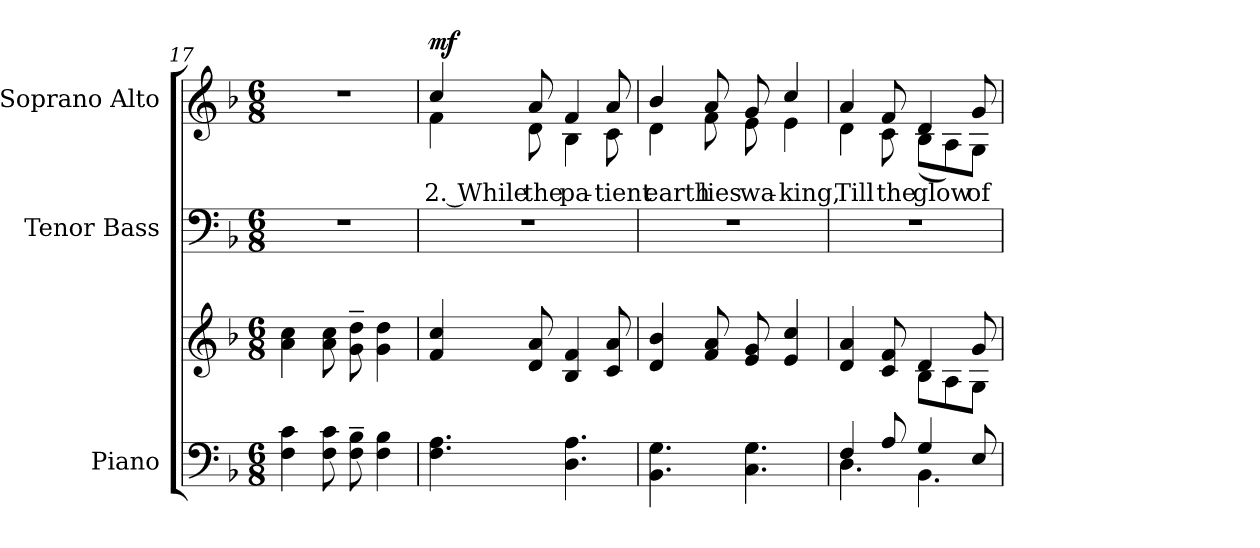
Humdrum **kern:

**kern	**kern	**kern	**kern	**text	**dynam
*part3	*part3	*part2	*part1	*part1	*part1
*staff4	*staff3	*staff2	*staff1	*staff1	*staff1
*I"Piano	*	*I"Tenor Bass	*I"Soprano Alto	*	*
*I'Pno.	*	*I'B.	*I'S.	*	*
*clefF4	*clefG2	*clefF4	*clefG2	*	*
*k[b-]	*k[b-]	*k[b-]	*k[b-]	*	*
*F:	*F:	*F:	*F:	*	*
*M6/8	*M6/8	*M6/8	*M6/8	*	*
=17	=17	=17	=17	=17	=17
!	!	!LO:N:vis=1	!LO:N:vis=1	!	!
4Fi\ 4ci	4ai\ 4cci	2.r	2.r	.	.
8Fi\ 8ci	8ai\ 8cci	.	.	.	.
8Fi\~ 8B-i~	8gi\~ 8ddi~	.	.	.	.
4Fi\ 4B-i	4gi\ 4ddi	.	.	.	.
!!LO:PB:g=z
=18	=18	=18	=18	=18	=18
!	!	!LO:N:vis=1	!	!	!
!	!	!	!	!LO:LY:b:color=#000000	!
*	*	*	*^	*	*
4.Fi\ 4.Ai	4fi/ 4cci	2.r	4cci/	4fi\	2. While	mf
!	!	!	!	!	!LO:LY:b:color=#000000	!
.	8di/ 8ai	.	8ai/	8di\	the	.
!	!	!	!	!	!LO:LY:b:color=#000000	!
4.Di\ 4.Ai	4B-i/ 4fi	.	4fi/	4B-i\	pa-	.
!	!	!	!	!	!LO:LY:b:color=#000000	!
.	8ci/ 8ai	.	8ai/	8ci\	-tient	.
=19	=19	=19	=19	=19	=19	=19
!	!	!LO:N:vis=1	!	!	!	!
!	!	!	!	!	!LO:LY:b:color=#000000	!
4.BB-i\ 4.Gi	4di/ 4b-i	2.r	4b-i/	4di\	earth	.
!	!	!	!	!	!LO:LY:b:color=#000000	!
.	8fi/ 8ai	.	8ai/	8fi\	lies	.
!	!	!	!	!	!LO:LY:b:color=#000000	!
4.Ci\ 4.Gi	8ei/ 8gi	.	8gi/	8ei\	wa-	.
!	!	!	!	!	!LO:LY:b:color=#000000	!
.	4ei/ 4cci	.	4cci/	4ei\	-king,	.
=20	=20	=20	=20	=20	=20	=20
*^	*^	*	*	*	*	*
!	!	!	!	!LO:N:vis=1	!	!	!	!
!	!	!	!	!	!	!	!LO:LY:b:color=#000000	!
4Fi/	4.Di\	4di/ 4ai	4.ryy	2.r	4ai/	4di\	Till	.
!	!	!	!	!	!	!	!LO:LY:b:color=#000000	!
8Ai/	.	8ci/ 8fi	.	.	8fi/	8ci\	the	.
!	!	!	!	!	!	!	!LO:LY:b:color=#000000	!
4Gi/	4.BB-i\	4di/	8B-i\L	.	4di/	(8B-i\L	glow	.
.	.	.	8Ai\	.	.	8Ai\)	.	.
!	!	!	!	!	!	!	!LO:LY:b:color=#000000	!
8Ei/	.	8gi/	8Gi\J	.	8gi/	8Gi\J	of	.
*v	*v	*	*	*	*v	*v	*	*
*	*v	*v	*	*	*	*
=	=	=	=	=	=
*-	*-	*-	*-	*-	*-
